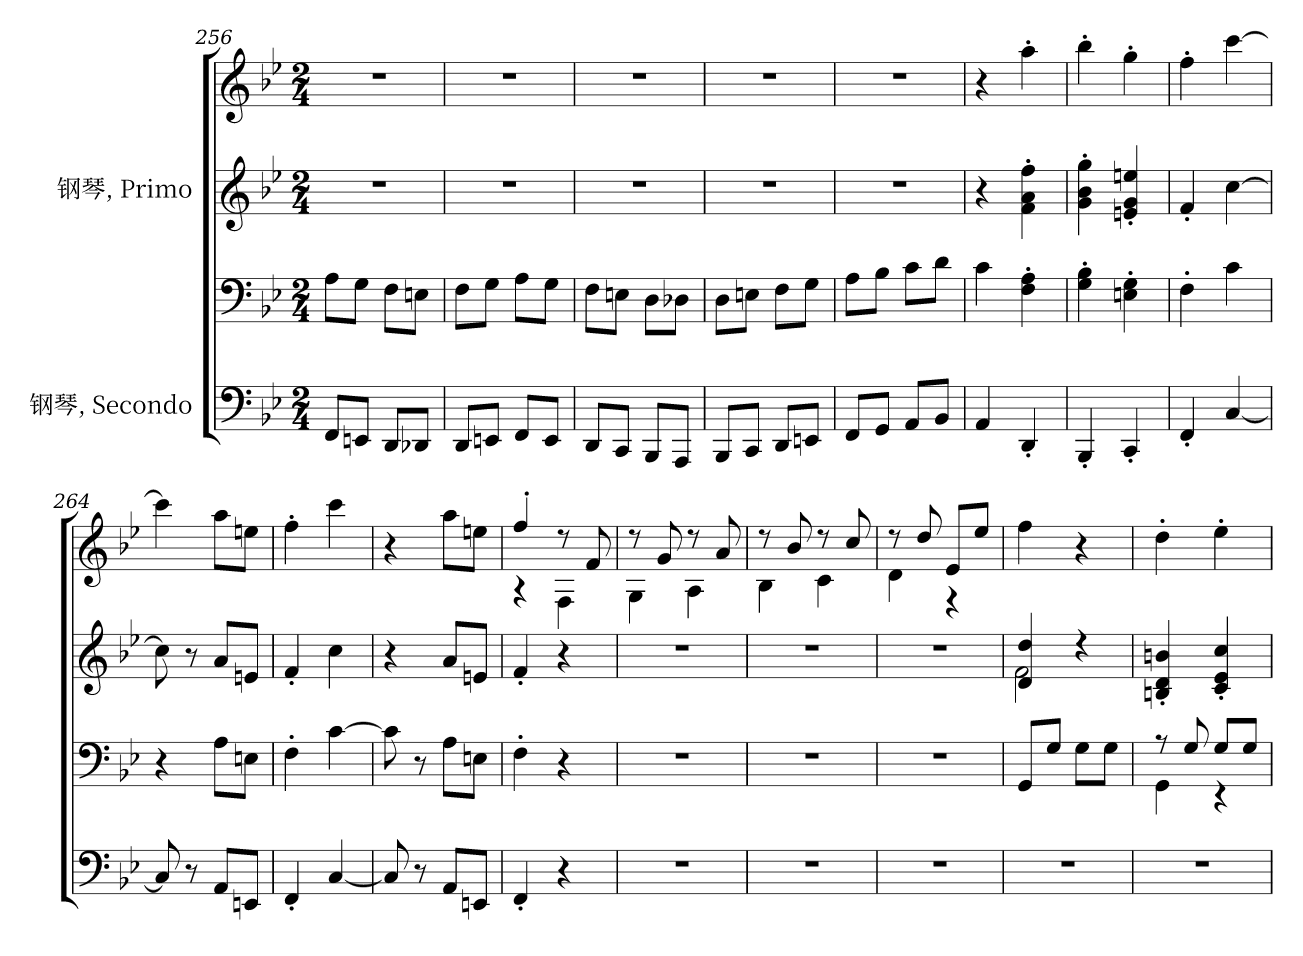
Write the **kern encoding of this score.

**kern	**kern	**kern	**kern
*part2	*part2	*part1	*part1
*staff4	*staff3	*staff2	*staff1
*I"钢琴, Secondo	*	*I"钢琴, Primo	*
*clefF4	*clefF4	*clefG2	*clefG2
*k[b-e-]	*k[b-e-]	*k[b-e-]	*k[b-e-]
*M2/4	*M2/4	*M2/4	*M2/4
=256	=256	=256	=256
8FF/L	8A\L	2r	2r
8EEn/J	8G\J	.	.
8DD/L	8F\L	.	.
8DD-X/J	8En\J	.	.
=257	=257	=257	=257
8DD/L	8F\L	2r	2r
8EEn/J	8G\J	.	.
8FF/L	8A\L	.	.
8EE/J	8G\J	.	.
=258	=258	=258	=258
8DD/L	8F\L	2r	2r
8CC/J	8En\J	.	.
8BBB-/L	8D\L	.	.
8AAA/J	8D-X\J	.	.
!!LO:PB:g=z
=259	=259	=259	=259
8BBB-/L	8D\L	2r	2r
8CC/J	8En\J	.	.
8DD/L	8F\L	.	.
8EEn/J	8G\J	.	.
=260	=260	=260	=260
8FF/L	8A\L	2r	2r
8GG/J	8B-\J	.	.
8AA/L	8c\L	.	.
8BB-/J	8d\J	.	.
=261	=261	=261	=261
4AA/	4c\	4r	4r
4DD'/	4F\' 4A\'	4f\' 4a\' 4ff\'	4aa'\
=262	=262	=262	=262
4BBB-'/	4G\' 4B-\'	4g\' 4b-\' 4gg\'	4bb-'\
4CC'/	4En\' 4G\'	4en/' 4g/' 4een/'	4gg'\
=263	=263	=263	=263
4FF'/	4F'\	4f'/	4ff'\
[4C/	4c\	[4cc\	[4ccc\
=264	=264	=264	=264
8C/]	4r	8cc\]	4ccc\]
8r	.	8r	.
8AA/L	8A\L	8a/L	8aa\L
8EEn/J	8En\J	8en/J	8een\J
=265	=265	=265	=265
4FF'/	4F'\	4f'/	4ff'\
[4C/	[4c\	4cc\	4ccc\
=266	=266	=266	=266
8C/]	8c\]	4r	4r
8r	8r	.	.
8AA/L	8A\L	8a/L	8aa\L
8EEn/J	8En\J	8en/J	8een\J
!!LO:LB:g=z
=267	=267	=267	=267
*	*	*	*^
4FF'/	4F'\	4f'/	4ff'/	4r
4r	4r	4r	8r	4F\
.	.	.	8f/	.
=268	=268	=268	=268	=268
2r	2r	2r	8r	4G\
.	.	.	8g/	.
.	.	.	8r	4A\
.	.	.	8a/	.
=269	=269	=269	=269	=269
2r	2r	2r	8r	4B-\
.	.	.	8b-/	.
.	.	.	8r	4c\
.	.	.	8cc/	.
=270	=270	=270	=270	=270
2r	2r	2r	8r	4d\
.	.	.	8dd/	.
.	.	.	8e-/L	4r
.	.	.	8ee-/J	.
*	*	*	*v	*v
=271	=271	=271	=271
*	*	*^	*
2r	8GG/L	4d/ 4dd/	2f\	4ff\
.	8G/J	.	.	.
.	8G\L	4r	.	4r
.	8G\J	.	.	.
*	*	*v	*v	*
=272	=272	=272	=272
*	*^	*	*
2r	8r	4GG\	4Bn/' 4d/' 4bn/'	4dd'\
.	8G/	.	.	.
.	8G/L	4r	4c/' 4e-/' 4cc/'	4ee-'\
.	8G/J	.	.	.
*	*v	*v	*	*
=	=	=	=
*-	*-	*-	*-
